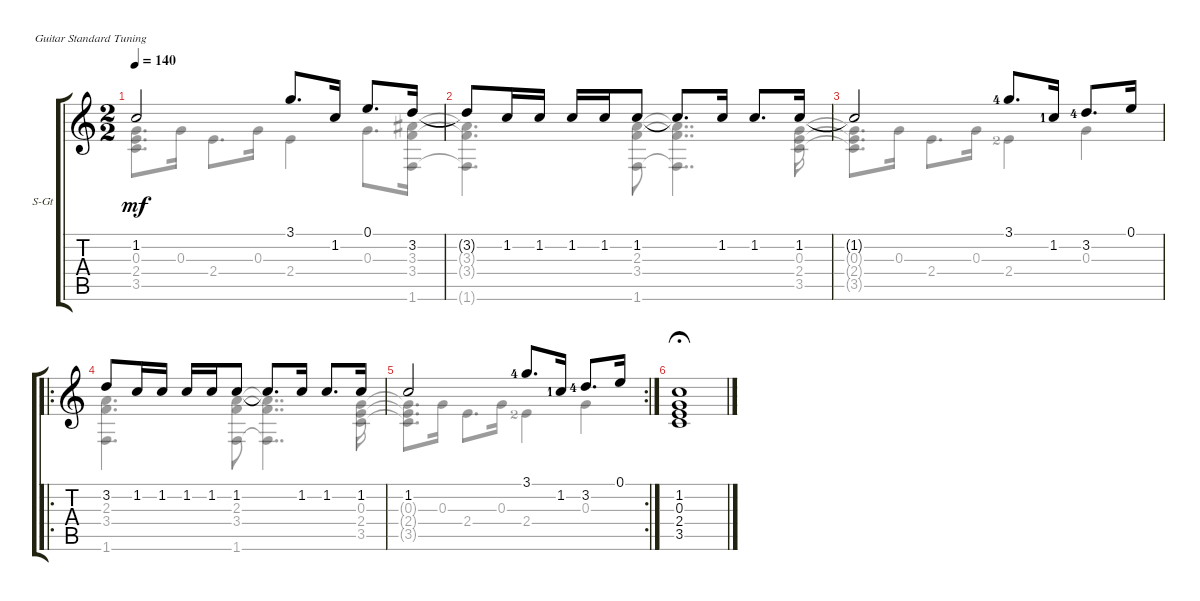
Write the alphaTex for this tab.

\defaultSystemsLayout 4
\bracketExtendMode groupsimilarinstruments
\firstSystemTrackNameOrientation horizontal
\otherSystemsTrackNameOrientation horizontal
\track ("Steel Guitar" "S-Gt") {multiBarRest instrument acousticguitarsteel}
\staff {score tabs}
\tuning (E4 B3 G3 D3 A2 E2)
\voice
\ts (2 2)
\tempo 140
\clef g2
\ks c
1.2{t}.2{dy mf} 3.1.8{d} 1.2.16 0.1.8{d} 3.2.16 |
3.2{t}.8 1.2.16 1.2.16 1.2.16 1.2.16 1.2.8 1.2{t}.8{d} 1.2.16 1.2.8{d} 1.2.16 |
1.2{t}.2 3.1{lf 5}.8{d} 1.2{lf 2}.16 3.2{lf 5}.8{d} 0.1.16 |
\ro
3.2.8 1.2.16 1.2.16 1.2.16 1.2.16 1.2.8 1.2{t}.8{d} 1.2.16 1.2.8{d} 1.2.16 |
\rc 2
1.2.2 3.1{lf 5}.8{d} 1.2{lf 2}.16 3.2{lf 5}.8{d} 0.1.16 |
(1.2 0.3 2.4 3.5).1{fermata (medium 1)}
\voice
\clef g2
\ottava regular
\simile none
\ks c
(0.3{t} 2.4{t} 3.5{t}).8{d dy mf} 0.3.16 2.4.8{d} 0.3.16 2.4.4 0.3.8{d} (1.6 3.4 3.3).16 |
(3.3{t} 3.4{t} 1.6{t}).4{d} (1.6 3.4 2.3).8 (2.3{t} 3.4{t} 1.6{t}).4{dd} (0.3 2.4 3.5).16 |
(3.5{t} 2.4{t} 0.3{t}).8{d} 0.3.16 2.4.8{d} 0.3.16 2.4{lf 3}.4 0.3.4 |
(2.3 3.4 1.6).4{d} (2.3 3.4 1.6).8 (1.6{t} 2.3{t} 3.4{t}).4{dd} (2.4 0.3 3.5).16 |
(3.5{t} 2.4{t} 0.3{t}).8{d} 0.3.16 2.4.8{d} 0.3.16 2.4{lf 3}.4 0.3.4 |
